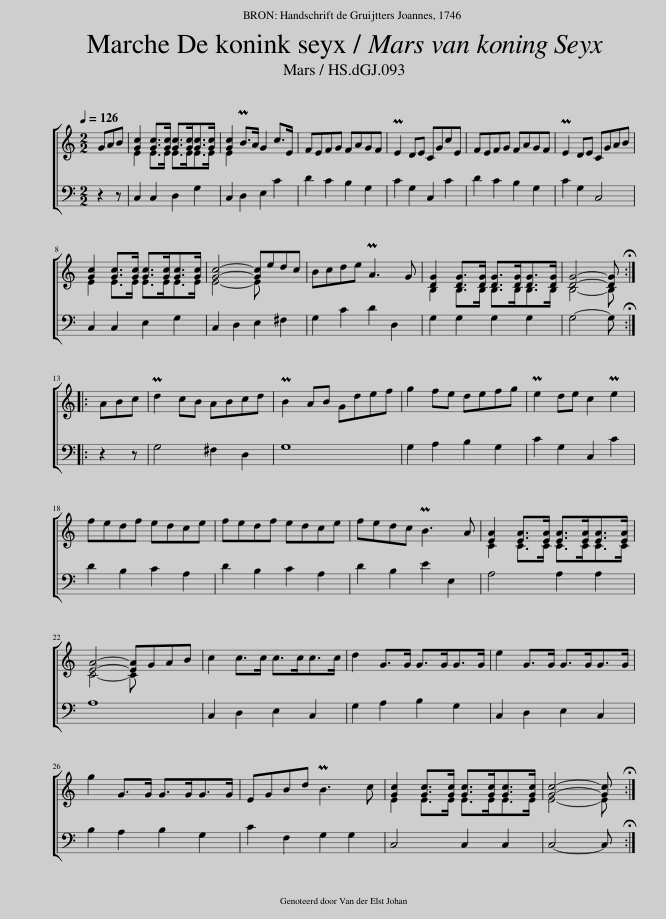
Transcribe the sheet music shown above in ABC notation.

X:1
%%score [ ( 1 2 ) 3 ]
L:1/8
Q:1/4=126
M:2/2
I:linebreak $
K:C
V:1 treble
V:2 treble
V:3 bass
V:1
 GAB | [Gc]2 [Gc]>[Gc] [Gc]>[Gc][Gc]>[Gc] | [Gc]2 PB>A G2 c>E | FEFG FAGF | PE2 DE CGcE | %5
 FEFG FAGF | PE2 DE CGAB |$ [Gc]2 [Gc]>[Gc] [Gc]>[Gc][Gc]>[Gc] | [Gc]4- [Gc]edc | Bcde PA3 G | %10
 [DG]2 [DG]>[DG] [DG]>[DG][DG]>[DG] | [DG]4- [DG] ::$ ABc | Pd2 cB ABcd | PB2 AB Gdef | %15
 g2 fe defg | Pe2 de c2 Pe2 |$ fedf edce | fedf edce | fedc PB3 A | %20
 [EA]2 [EA]>[EA] [EA]>[EA][EA]>[EA] |$ [EA]4- [EA]GAB | c2 c>c c>cc>c | d2 G>G G>GG>G | e2 G>G G>GG>G |$ %25
 g2 G>G G>GG>G | EGBd PB3 c | [Gc]2 [Gc]>[Gc] [Gc]>[Gc][Gc]>[Gc] | [Gc]4- [Gc] :| %29
V:2
 x3 | E2 E>E E>EE>E | E2 x6 | x8 | x8 | %5
 x8 | x8 |$ E2 E>E E>EE>E | E4- E x3 | x8 | %10
 B,2 B,>B, B,>B,B,>B, | B,4- B, ::$ x3 | x8 | x8 | %15
 x8 | x8 |$ x8 | x8 | x8 | %20
 C2 C>C C>CC>C |$ C4- C x3 | x8 | x8 | x8 |$ %25
 x8 | x8 | E2 E>E E>EE>E | E4- E :| %29
V:3
 z2 z | C,2 C,2 D,2 G,2 | C,2 D,2 E,2 C2 | D2 C2 B,2 G,2 | C2 G,2 C,2 C2 | %5
 D2 C2 B,2 G,2 | C2 G,2 C,4 |$ C,2 C,2 E,2 G,2 | C,2 D,2 E,2 ^F,2 | G,2 C2 D2 D,2 | %10
 G,2 G,2 G,2 G,2 | G,4- G, ::$ z2 z | G,4 ^F,2 D,2 | G,8 | %15
 G,2 A,2 B,2 G,2 | C2 G,2 C,2 C2 |$ D2 B,2 C2 A,2 | D2 B,2 C2 A,2 | D2 B,2 E2 E,2 | %20
 A,4 A,2 A,2 |$ A,8 | C,2 D,2 E,2 C,2 | G,2 A,2 B,2 G,2 | C,2 D,2 E,2 C,2 |$ %25
 B,2 A,2 B,2 G,2 | C2 F,2 G,2 G,2 | C,4 C,2 C,2 | C,4- C, :| %29
